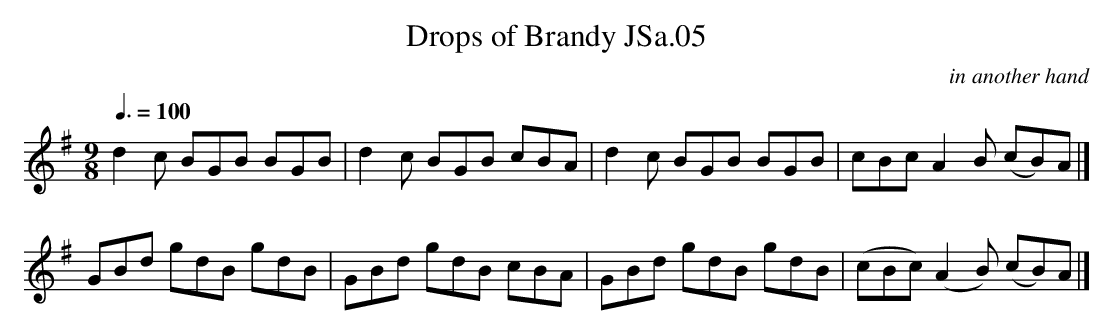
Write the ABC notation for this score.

X:1
T:Drops of Brandy JSa.05
M:9/8
L:1/8
Q:3/8=100
C:in another hand
K:G
d2c BGB BGB|d2c BGB cBA|d2c BGB BGB|cBc A2B (cB)A|]
GBd gdB gdB|GBd gdB cBA|GBd gdB gdB|(cBc) (A2B) (cB)A|]
